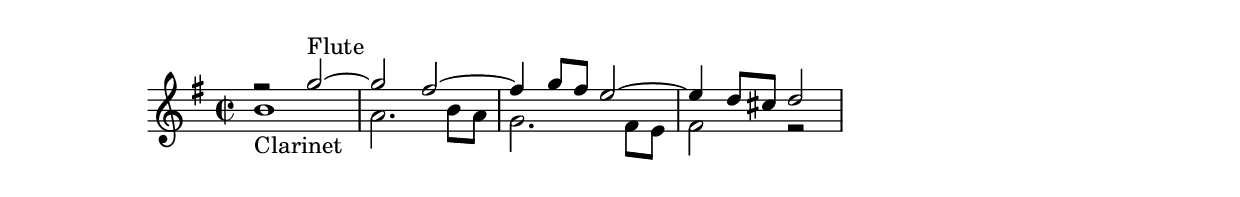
%% Do not edit this file; it is automatically
%% generated from LSR http://lsr.dsi.unimi.it
%% This file is in the public domain.
\version "2.13.16"

\header {
  lsrtags = "contexts-and-engravers, midi"

%% Translation of GIT committish: 2b0dc29608d6c3f5a03ead4877ae514c647adb74
  texidoces = "
Al producir una salida MIDI, el comportamiento predeterminado es
que cada pentagrama representa un canal MIDI, con todas las voces
de dicho pentagrama mezcladas.  Esto reduce al mínimo el riesgo de
que se agote el número de canales MIDI disponibles, pues existe un
máximo de 16 canales por pista.

Sin embargo, cuando se traslada el interpretador
@code{Staff_performer} al contexto @code{Voice}, cada voz de un
pentagrama puede tener su propio canal MIDI, como se muestra en el
siguiente ejemplo: a pesar de estar sobre el mismo pentagrama, se
crean dos canales MIDI, cada uno con un @code{midiInstrument}
distinto.

"
  doctitlees = "Modificar la salida MIDI para que tenga un canal por cada voz"

  texidoc = "
When outputting MIDI, the default behavior is for each staff to
represent one MIDI channel, with all the voices on a staff amalgamated.
This minimizes the risk of running out of MIDI channels, since there
are only 16 available per track.

However, by moving the @code{Staff_performer} to the @code{Voice}
context, each voice on a staff can have its own MIDI channel, as is
demonstrated by the following example: despite being on the same staff,
two MIDI channels are created, each with a different
@code{midiInstrument}.

"
  doctitle = "Changing MIDI output to one channel per voice"
} % begin verbatim

\score {
  \new Staff <<
    \new Voice \relative c''' {
      \set midiInstrument = #"flute"
      \voiceOne
      \key g \major
      \time 2/2
      r2 g-"Flute" ~
      g fis ~
      fis4 g8 fis e2 ~
      e4 d8 cis d2
    }
    \new Voice \relative c'' {
      \set midiInstrument = #"clarinet"
      \voiceTwo
      b1-"Clarinet"
      a2. b8 a
      g2. fis8 e
      fis2 r
    }
  >>
  \layout { }
  \midi {
    \context {
      \Staff
      \remove "Staff_performer"
    }
    \context {
      \Voice
      \consists "Staff_performer"
    }
    \context {
      \Score
      tempoWholesPerMinute = #(ly:make-moment 72 2)
    }
  }
}

